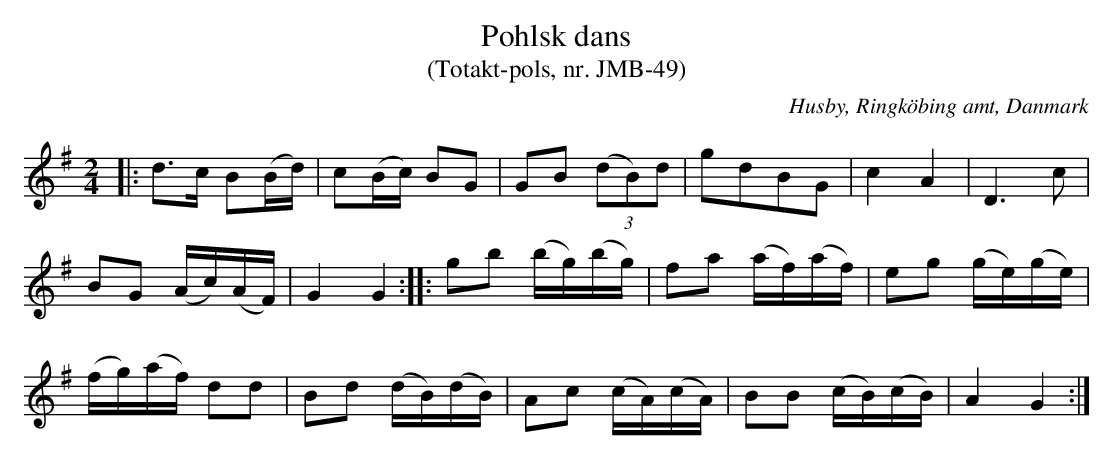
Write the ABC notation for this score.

X:1JMB-49
T:Pohlsk dans
T:(Totakt-pols, nr. JMB-49)
O:Husby, Ringköbing amt, Danmark
M:2/4
L:1/16
K:G
|: d3c B2(Bd)|c2(Bc) B2G2|G2B2 (3(d2B2)d2|g2d2B2G2|c4 A4|D6 c2|
B2G2 (Ac)(AF)|G4 G4::g2b2 (bg)(bg)|f2a2 (af)(af)|e2g2 (ge)(ge)|
(fg)(af) d2d2|B2d2 (dB)(dB)|A2c2 (cA)(cA)|B2B2 (cB)(cB)|A4 G4:|
